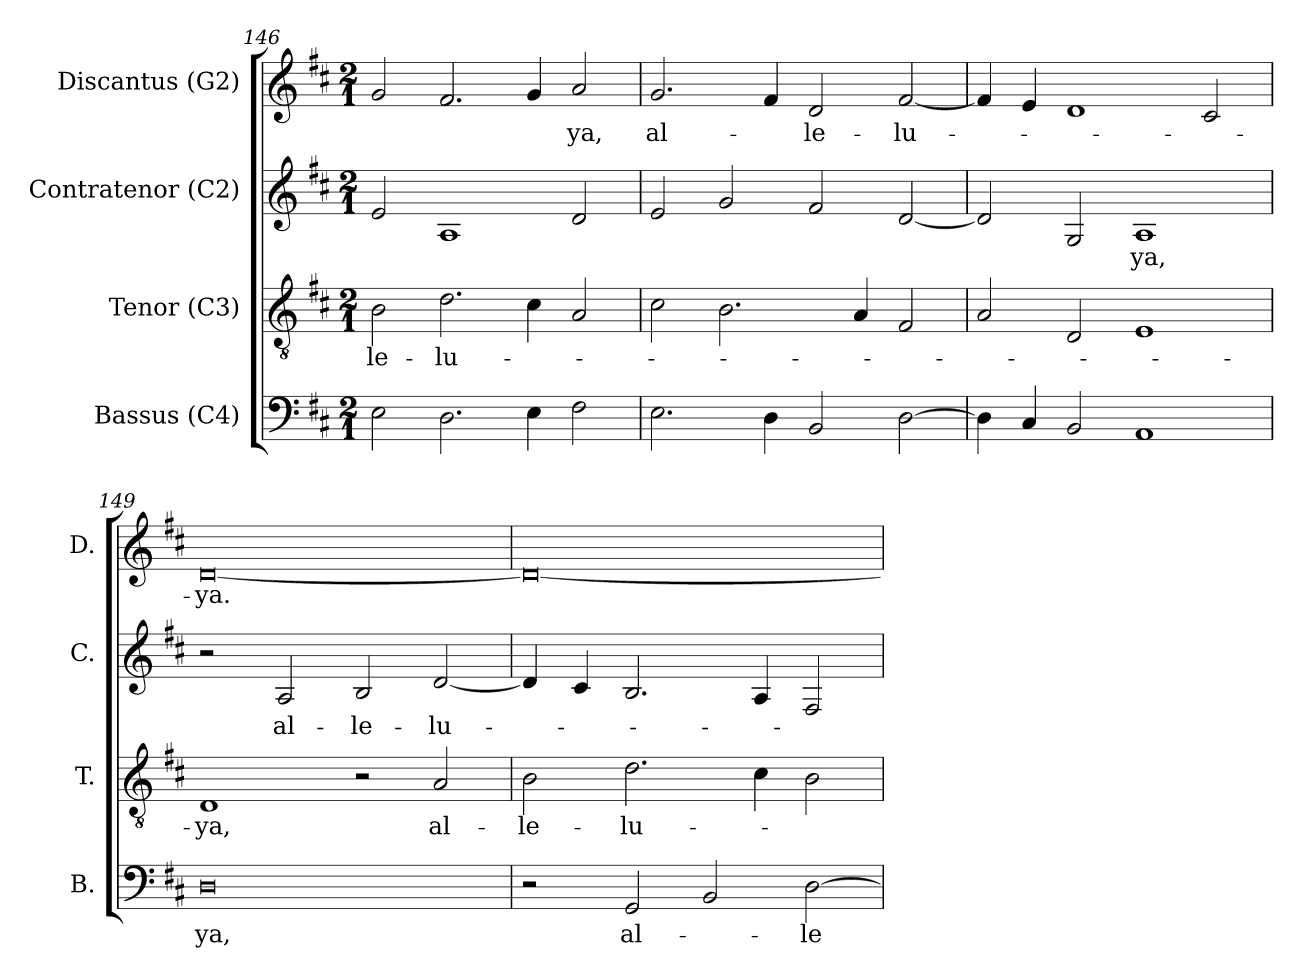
**kern	**text	**kern	**text	**kern	**text	**kern	**text
*part4	*part4	*part3	*part3	*part2	*part2	*part1	*part1
*staff4	*staff4	*staff3	*staff3	*staff2	*staff2	*staff1	*staff1
*I"Bassus (C4)	*	*I"Tenor (C3)	*	*I"Contratenor (C2)	*	*I"Discantus (G2)	*
*I'B.	*	*I'T.	*	*I'C.	*	*I'D.	*
*clefF4	*	*clefGv2	*	*clefG2	*	*clefG2	*
*	*	*ITrd7c12	*	*ITrd7c12	*	*	*
*k[f#c#]	*	*k[f#c#]	*	*k[f#c#]	*	*k[f#c#]	*
*D:	*	*D:	*	*D:	*	*D:	*
*M2/1	*	*M2/1	*	*M2/1	*	*M2/1	*
=146	=146	=146	=146	=146	=146	=146	=146
!	!	!	!LO:LY:b:color=#000000	!	!	!	!
2Ei\	.	2BBi\	-le-	2Ei/	.	2gi/	.
!	!	!	!LO:LY:b:color=#000000	!	!	!	!
2.Di\	.	2.Di\	-lu-	1AAi	.	2.f#i/	.
4Ei\	.	4C#i\	.	.	.	4gi/	.
!	!	!	!	!	!	!	!LO:LY:b:color=#000000
2F#i\	.	2AAi/	.	2Di/	.	2ai/	-ya,
=147	=147	=147	=147	=147	=147	=147	=147
!	!	!	!	!	!	!	!LO:LY:b:color=#000000
2.Ei\	.	2C#i\	.	2Ei/	.	2.gi/	al-
.	.	2.BBi\	.	2Gi/	.	.	.
4Di\	.	.	.	.	.	4f#i/	.
!	!	!	!	!	!	!	!LO:LY:b:color=#000000
2BBi/	.	.	.	2F#i/	.	2di/	-le-
.	.	4AAi/	.	.	.	.	.
!	!	!	!	!	!	!	!LO:LY:b:color=#000000
[2Di\	.	2FF#i/	.	[2Di/	.	[2f#i/	-lu-
!!LO:LB:g=z
=148	=148	=148	=148	=148	=148	=148	=148
4Di\]	.	2AAi/	.	2Di/]	.	4f#i/]	.
4C#i/	.	.	.	.	.	4ei/	.
2BBi/	.	2DDi/	.	2GGi/	.	1di	.
!	!	!	!	!	!LO:LY:b:color=#000000	!	!
1AAi	.	1EEi	.	1AAi	-ya,	.	.
.	.	.	.	.	.	2c#i/	.
=149	=149	=149	=149	=149	=149	=149	=149
!	!LO:LY:b:color=#000000	!	!	!	!	!	!
!	!	!	!LO:LY:b:color=#000000	!	!	!	!
!	!	!	!	!	!	!	!LO:LY:b:color=#000000
0Di	-ya,	1DDi	-ya,	2r	.	[0di	-ya.
!	!	!	!	!	!LO:LY:b:color=#000000	!	!
.	.	.	.	2AAi/	al-	.	.
!	!	!	!	!	!LO:LY:b:color=#000000	!	!
.	.	2r	.	2BBi/	-le-	.	.
!	!	!	!LO:LY:b:color=#000000	!	!	!	!
!	!	!	!	!	!LO:LY:b:color=#000000	!	!
.	.	2AAi/	al-	[2Di/	-lu-	.	.
=150	=150	=150	=150	=150	=150	=150	=150
!	!	!	!LO:LY:b:color=#000000	!	!	!	!
2r	.	2BBi\	-le-	4Di/]	.	0di_	.
.	.	.	.	4C#i/	.	.	.
!	!LO:LY:b:color=#000000	!	!	!	!	!	!
!	!	!	!LO:LY:b:color=#000000	!	!	!	!
2GGi/	al-	2.Di\	-lu-	2.BBi/	.	.	.
2BBi/	.	.	.	.	.	.	.
.	.	4C#i\	.	4AAi/	.	.	.
!	!LO:LY:b:color=#000000	!	!	!	!	!	!
[2Di\	-le-	2BBi\	.	2FF#i/	.	.	.
=	=	=	=	=	=	=	=
*-	*-	*-	*-	*-	*-	*-	*-
